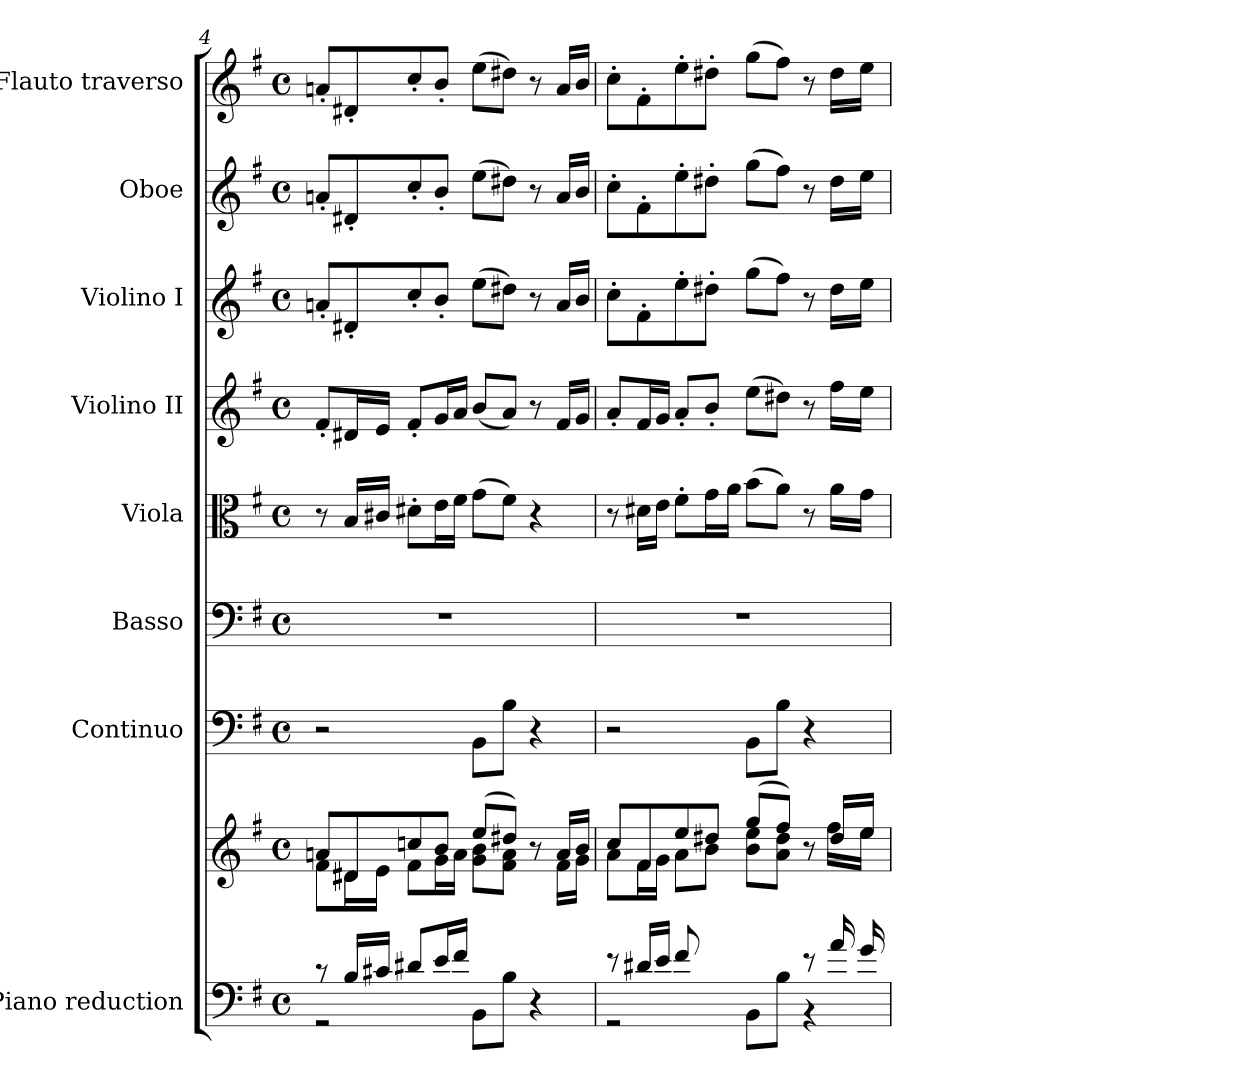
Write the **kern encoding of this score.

**kern	**kern	**kern	**kern	**kern	**kern	**kern	**kern	**kern
*part8	*part8	*part7	*part6	*part5	*part4	*part3	*part2	*part1
*staff9	*staff8	*staff7	*staff6	*staff5	*staff4	*staff3	*staff2	*staff1
*I"Piano reduction	*	*I"Continuo	*I"Basso	*I"Viola	*I"Violino II	*I"Violino I	*I"Oboe	*I"Flauto traverso
*I'Pno	*	*	*	*I'Vla	*I'Vln	*I'Vln	*I'Ob	*I'Fl
*clefF4	*clefG2	*clefF4	*clefF4	*clefC3	*clefG2	*clefG2	*clefG2	*clefG2
*k[f#]	*k[f#]	*k[f#]	*k[f#]	*k[f#]	*k[f#]	*k[f#]	*k[f#]	*k[f#]
*M4/4	*M4/4	*M4/4	*M4/4	*M4/4	*M4/4	*M4/4	*M4/4	*M4/4
*met(c)	*met(c)	*met(c)	*met(c)	*met(c)	*met(c)	*met(c)	*met(c)	*met(c)
=4	=4	=4	=4	=4	=4	=4	=4	=4
*^	*^	*	*	*	*	*	*	*
8r	2r	8an/L	8f#\L	2r	1r	8r	8f#'/L	8an'/L	8an'/L	8an'/L
16B/LL	.	8d#X/	16d#\L	.	.	16B/LL	16d#X/L	8d#X'/	8d#X'/	8d#X'/
16c#X/JJ	.	.	16e\JJ	.	.	16c#X/JJ	16e/JJ	.	.	.
8d#X/L	.	8ccn/	8f#\L	.	.	8d#X'\L	8f#'/L	8cc'/	8cc'/	8cc'/
16e/L	.	8b/J	16g\L	.	.	16e\L	16g/L	8b'/J	8b'/J	8b'/J
16f#/JJ	.	.	16a\JJ	.	.	16f#\JJ	16a/JJ	.	.	.
4ryy	8BB\L	(8ee/L	8g\ 8b\L	8BB\L	.	(8g\L	(8b/L	(8ee\L	(8ee\L	(8ee\L
.	8B\J	8dd#X/J)	8f#\ 8a\J	8B\J	.	8f#\J)	8a/J)	8dd#X\J)	8dd#X\J)	8dd#X\J)
4r	4ryy	8r	8ryy	4r	.	4r	8r	8r	8r	8r
.	.	16a/LL	16f#\LL	.	.	.	16f#/LL	16a/LL	16a/LL	16a/LL
.	.	16b/JJ	16g\JJ	.	.	.	16g/JJ	16b/JJ	16b/JJ	16b/JJ
!!LO:PB:g=z
=5	=5	=5	=5	=5	=5	=5	=5	=5	=5	=5
*	*	*	*^	*	*	*	*	*	*	*
8r	2r	8cc/L	8a\L	4.ryy	2r	1r	8r	8a'/L	8cc'\L	8cc'\L	8cc'\L
16d#X/LL	.	8f#/	16f#\L	.	.	.	16d#X\LL	16f#/L	8f#'\	8f#'\	8f#'\
16e/JJ	.	.	16g\JJ	.	.	.	16e\JJ	16g/JJ	.	.	.
8f#/L	.	8ee/	8a\L	.	.	.	8f#'\L	8a'/L	8ee'\	8ee'\	8ee'\
8ryy	.	8dd#X/J	8b\J	16g\L	.	.	16g\L	8b'/J	8dd#X'\J	8dd#X'\J	8dd#X'\J
.	.	.	.	16a\JJ	.	.	16a\JJ	.	.	.	.
4ryy	8BB\L	(8gg/L	8b\ 8ee\L	2ryy	8BB\L	.	(8b\L	(8ee\L	(8gg\L	(8gg\L	(8gg\L
.	8B\J	8ff#/J)	8a\ 8dd#\J	.	8B\J	.	8a\J)	8dd#X\J)	8ff#\J)	8ff#\J)	8ff#\J)
8r	4r	8r	8ryy	.	4r	.	8r	8r	8r	8r	8r
16a/LL	.	16dd#/LL	16ff#\LL	.	.	.	16a\LL	16ff#\LL	16dd#\LL	16dd#\LL	16dd#\LL
16g/JJ	.	16ee/JJ	16ee\JJ	.	.	.	16g\JJ	16ee\JJ	16ee\JJ	16ee\JJ	16ee\JJ
*v	*v	*	*	*	*	*	*	*	*	*	*
*	*v	*v	*v	*	*	*	*	*	*	*
=	=	=	=	=	=	=	=	=
*-	*-	*-	*-	*-	*-	*-	*-	*-
